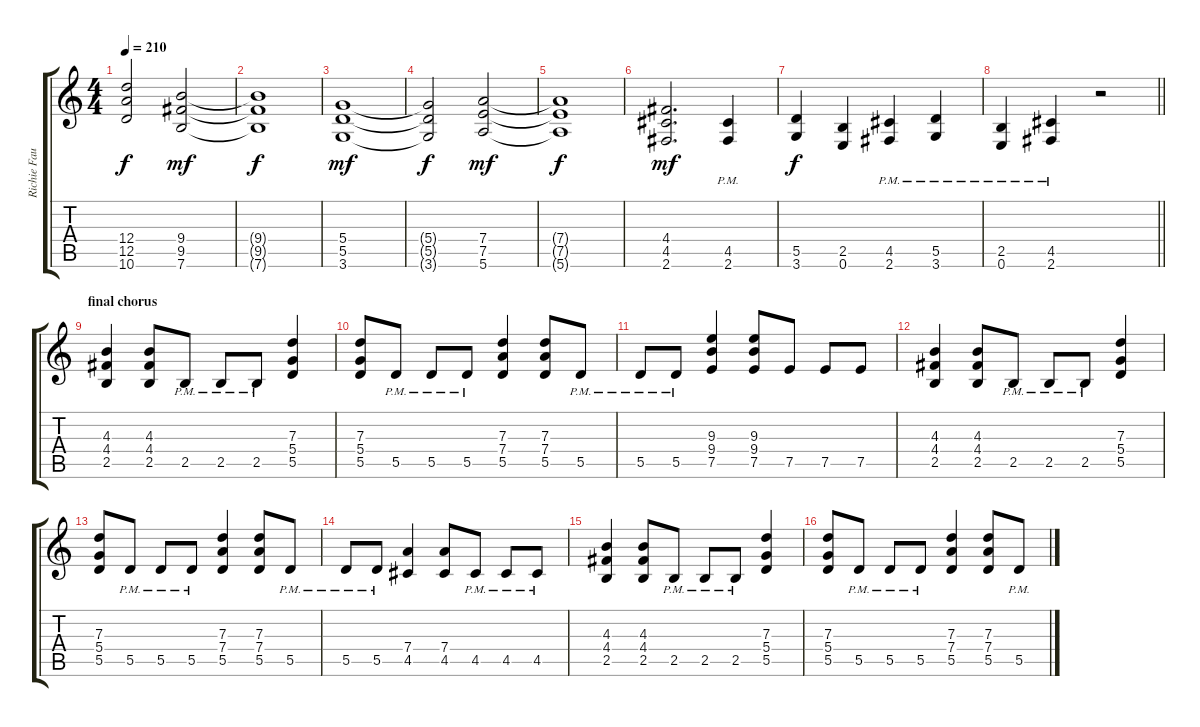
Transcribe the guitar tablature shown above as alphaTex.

\track ("Richie Faulkner" "Richie Fau") {instrument distortionguitar}
\staff {score tabs}
\tuning (E4 B3 G3 D3 A2 E2) {hide}
\ts (4 4)
\tempo 210
\clef g2
\ks c
(12.4{t} 12.5{t} 10.6{t}).2{dy f} (9.4 9.5 7.6).2{dy mf} |
(9.4{t} 9.5{t} 7.6{t}).1{dy f} |
(5.4 5.5 3.6).1{dy mf} |
(5.4{t} 5.5{t} 3.6{t}).2{dy f} (7.4 7.5 5.6).2{dy mf} |
(7.4{t} 7.5{t} 5.6{t}).1{dy f} |
(4.4 4.5 2.6).2{d dy mf} (4.5{pm} 2.6).4 |
(5.5 3.6).4{dy f} (2.5 0.6).4 (4.5{pm} 2.6{pm}).4 (5.5{pm} 3.6{pm}).4 |
\barLineRight lightlight
(2.5{pm} 0.6{pm}).4 (4.5{pm} 2.6{pm}).4 r.2 |
\section ("" "final chorus")
(4.3 4.4 2.5).4 (4.3 4.4 2.5).8 2.5{pm}.8 2.5{pm}.8 2.5{pm}.8 (7.3 5.4 5.5).4 |
(7.3 5.4 5.5).8 5.5{pm}.8 5.5{pm}.8 5.5{pm}.8 (7.3 7.4 5.5).4 (7.3 7.4 5.5).8 5.5{pm}.8 |
5.5{pm}.8 5.5{pm}.8 (9.3 9.4 7.5).4 (9.3 9.4 7.5).8 7.5.8 7.5.8 7.5.8 |
(4.3 4.4 2.5).4 (4.3 4.4 2.5).8 2.5{pm}.8 2.5{pm}.8 2.5{pm}.8 (7.3 5.4 5.5).4 |
(7.3 5.4 5.5).8 5.5{pm}.8 5.5{pm}.8 5.5{pm}.8 (7.3 7.4 5.5).4 (7.3 7.4 5.5).8 5.5{pm}.8 |
5.5{pm}.8 5.5{pm}.8 (7.4 4.5).4 (7.4 4.5).8 4.5{pm}.8 4.5{pm}.8 4.5{pm}.8 |
(4.3 4.4 2.5).4 (4.3 4.4 2.5).8 2.5{pm}.8 2.5{pm}.8 2.5{pm}.8 (7.3 5.4 5.5).4 |
(7.3 5.4 5.5).8 5.5{pm}.8 5.5{pm}.8 5.5{pm}.8 (7.3 7.4 5.5).4 (7.3 7.4 5.5).8 5.5{pm}.8
